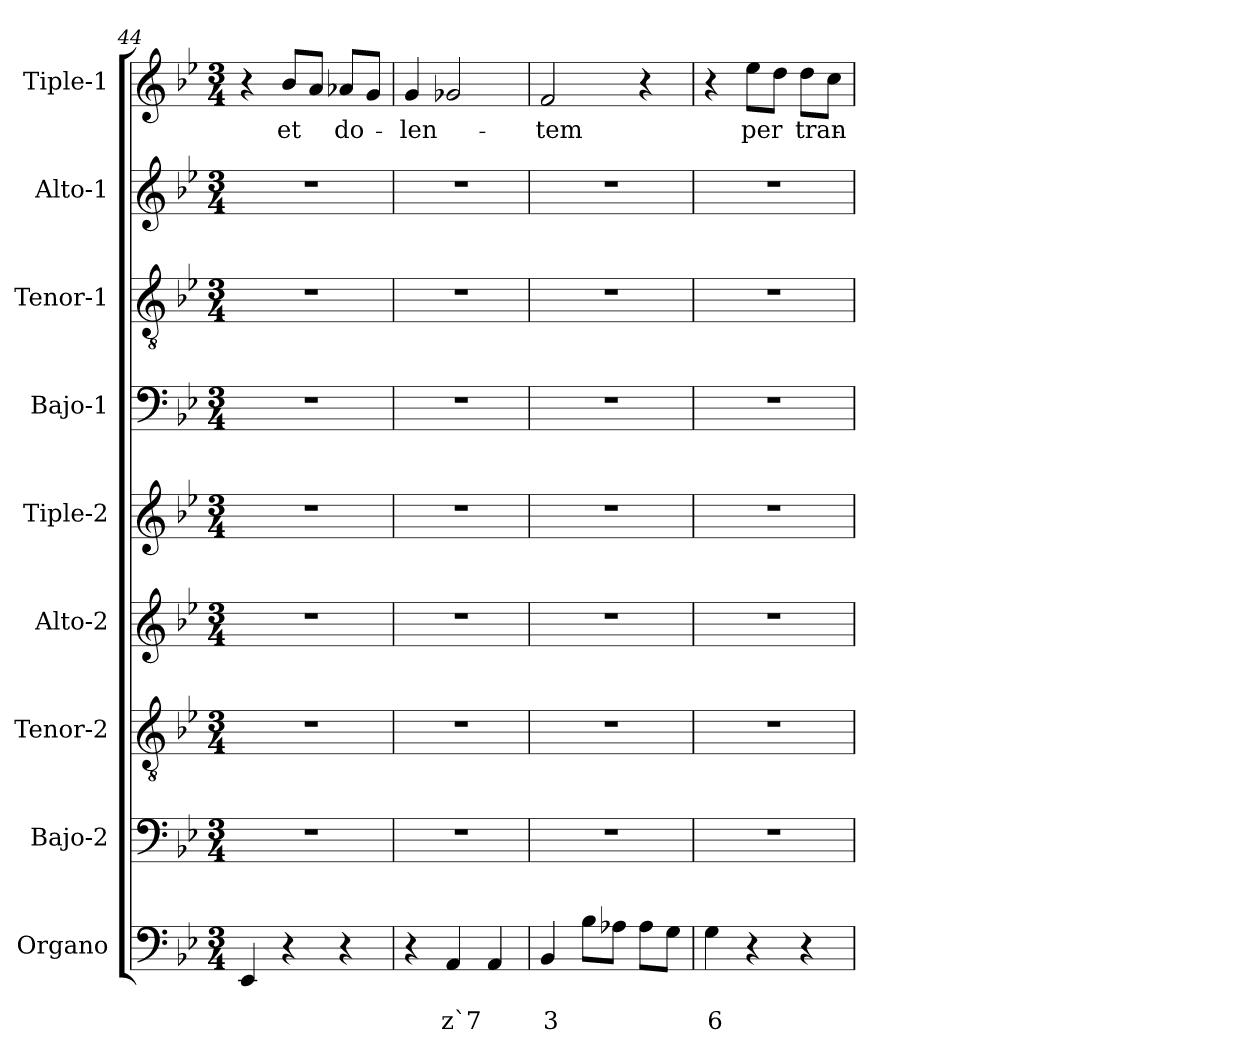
**kern	**text	**text	**kern	**kern	**kern	**kern	**kern	**kern	**kern	**kern	**text
*part9	*part9	*part9	*part8	*part7	*part6	*part5	*part4	*part3	*part2	*part1	*part1
*staff9	*staff9	*staff9	*staff8	*staff7	*staff6	*staff5	*staff4	*staff3	*staff2	*staff1	*staff1
*I"Organo	*	*	*I"Bajo-2	*I"Tenor-2	*I"Alto-2	*I"Tiple-2	*I"Bajo-1	*I"Tenor-1	*I"Alto-1	*I"Tiple-1	*
*	*	*	*I'B-2	*I'T-2	*I'A-2	*	*I'B1	*I'T1	*I'A1	*	*
*clefF4	*	*	*clefF4	*clefGv2	*clefG2	*clefG2	*clefF4	*clefGv2	*clefG2	*clefG2	*
*k[b-e-]	*	*	*k[b-e-]	*k[b-e-]	*k[b-e-]	*k[b-e-]	*k[b-e-]	*k[b-e-]	*k[b-e-]	*k[b-e-]	*
*B-:	*	*	*B-:	*B-:	*B-:	*B-:	*B-:	*B-:	*B-:	*B-:	*
*M3/4	*	*	*M3/4	*M3/4	*M3/4	*M3/4	*M3/4	*M3/4	*M3/4	*M3/4	*
=44	=44	=44	=44	=44	=44	=44	=44	=44	=44	=44	=44
4EE-/	.	.	2.r	2.r	2.r	2.r	2.r	2.r	2.r	4r	.
!	!	!	!	!	!	!	!	!	!	!	!LO:LY:b
4r	.	.	.	.	.	.	.	.	.	8b-/L	et
.	.	.	.	.	.	.	.	.	.	8a/J	.
!	!	!	!	!	!	!	!	!	!	!	!LO:LY:b
4r	.	.	.	.	.	.	.	.	.	8a-X/L	do-
.	.	.	.	.	.	.	.	.	.	8g/J	.
=45	=45	=45	=45	=45	=45	=45	=45	=45	=45	=45	=45
!	!	!	!	!	!	!	!	!	!	!	!LO:LY:b
4r	.	.	2.r	2.r	2.r	2.r	2.r	2.r	2.r	4g/	-len-
!	!	!LO:LY:b	!	!	!	!	!	!	!	!	!
4AA/	.	z`7	.	.	.	.	.	.	.	2g-X/	.
4AA/	.	.	.	.	.	.	.	.	.	.	.
=46	=46	=46	=46	=46	=46	=46	=46	=46	=46	=46	=46
!	!	!LO:LY:b	!	!	!	!	!	!	!	!	!
!	!	!	!	!	!	!	!	!	!	!	!LO:LY:b
4BB-/	.	3	2.r	2.r	2.r	2.r	2.r	2.r	2.r	2f/	-tem
8B-\L	.	.	.	.	.	.	.	.	.	.	.
8A-X\J	.	.	.	.	.	.	.	.	.	.	.
8A-\L	.	.	.	.	.	.	.	.	.	4r	.
8G\J	.	.	.	.	.	.	.	.	.	.	.
=47	=47	=47	=47	=47	=47	=47	=47	=47	=47	=47	=47
!	!	!LO:LY:b	!	!	!	!	!	!	!	!	!
4G\	.	6	2.r	2.r	2.r	2.r	2.r	2.r	2.r	4r	.
!	!	!	!	!	!	!	!	!	!	!	!LO:LY:b
4r	.	.	.	.	.	.	.	.	.	8ee-\L	per
.	.	.	.	.	.	.	.	.	.	8dd\J	.
!	!	!	!	!	!	!	!	!	!	!	!LO:LY:b
4r	.	.	.	.	.	.	.	.	.	8dd\L	tran-
.	.	.	.	.	.	.	.	.	.	8cc\J	.
=	=	=	=	=	=	=	=	=	=	=	=
*-	*-	*-	*-	*-	*-	*-	*-	*-	*-	*-	*-
